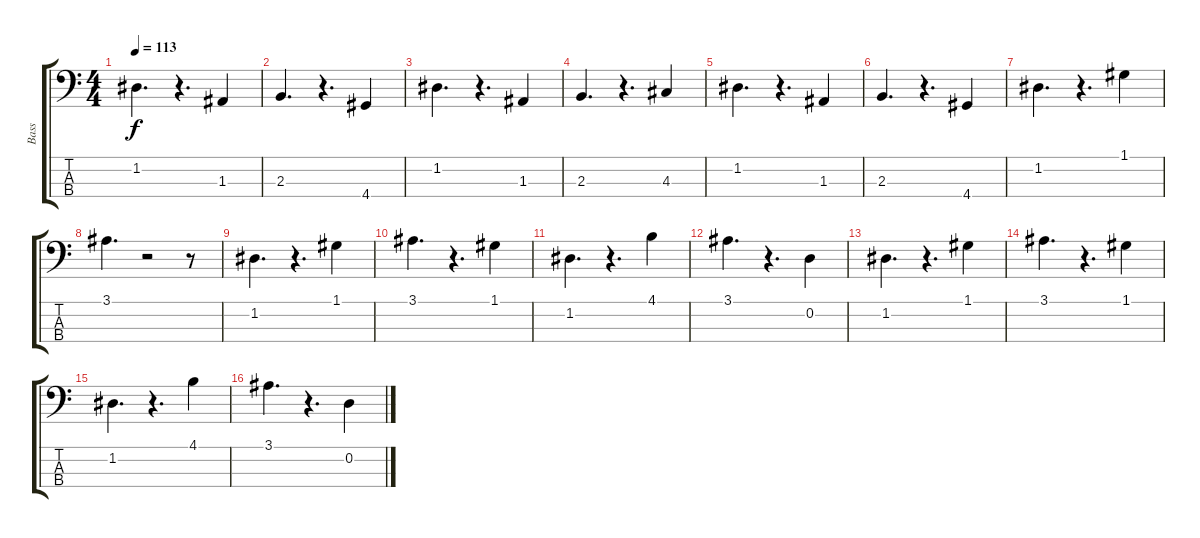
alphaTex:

\track ("Bass" "Bass") {instrument fretlessbass}
\staff {score tabs}
\tuning (G2 D2 A1 E1) {hide}
\ts (4 4)
\tempo 113
\clef f4
\ks c
1.2.4{d dy f} r.4{d} 1.3.4 |
2.3.4{d} r.4{d} 4.4.4 |
1.2.4{d} r.4{d} 1.3.4 |
2.3.4{d} r.4{d} 4.3.4 |
1.2.4{d} r.4{d} 1.3.4 |
2.3.4{d} r.4{d} 4.4.4 |
1.2.4{d} r.4{d} 1.1.4 |
3.1.4{d} r.2 r.8 |
1.2.4{d} r.4{d} 1.1.4 |
3.1.4{d} r.4{d} 1.1.4 |
1.2.4{d} r.4{d} 4.1.4 |
3.1.4{d} r.4{d} 0.2.4 |
1.2.4{d} r.4{d} 1.1.4 |
3.1.4{d} r.4{d} 1.1.4 |
1.2.4{d} r.4{d} 4.1.4 |
3.1.4{d} r.4{d} 0.2.4
